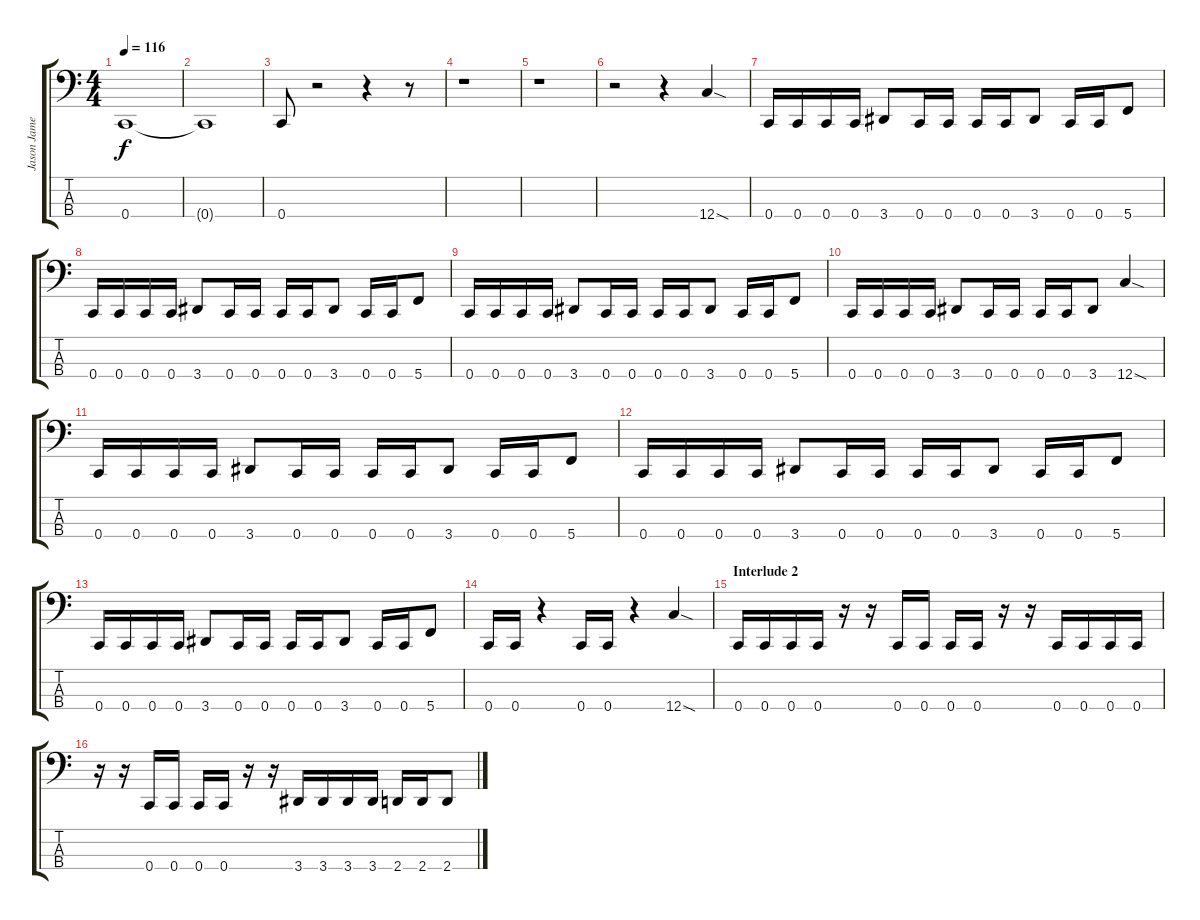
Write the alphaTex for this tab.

\track ("Jason James" "Jason Jame") {instrument electricbasspick}
\staff {score tabs}
\tuning (F2 C2 G1 C1) {hide}
\ts (4 4)
\tempo 116
\clef f4
\ks c
0.4{t}.1{dy f} |
0.4{t}.1 |
0.4.8 r.2 r.4 r.8 |
r.1 |
r.1 |
r.2 r.4 12.4{sod}.4 |
0.4.16 0.4.16 0.4.16 0.4.16 3.4.8 0.4.16 0.4.16 0.4.16 0.4.16 3.4.8 0.4.16 0.4.16 5.4.8 |
0.4.16 0.4.16 0.4.16 0.4.16 3.4.8 0.4.16 0.4.16 0.4.16 0.4.16 3.4.8 0.4.16 0.4.16 5.4.8 |
0.4.16 0.4.16 0.4.16 0.4.16 3.4.8 0.4.16 0.4.16 0.4.16 0.4.16 3.4.8 0.4.16 0.4.16 5.4.8 |
0.4.16 0.4.16 0.4.16 0.4.16 3.4.8 0.4.16 0.4.16 0.4.16 0.4.16 3.4.8 12.4{sod}.4 |
0.4.16 0.4.16 0.4.16 0.4.16 3.4.8 0.4.16 0.4.16 0.4.16 0.4.16 3.4.8 0.4.16 0.4.16 5.4.8 |
0.4.16 0.4.16 0.4.16 0.4.16 3.4.8 0.4.16 0.4.16 0.4.16 0.4.16 3.4.8 0.4.16 0.4.16 5.4.8 |
0.4.16 0.4.16 0.4.16 0.4.16 3.4.8 0.4.16 0.4.16 0.4.16 0.4.16 3.4.8 0.4.16 0.4.16 5.4.8 |
0.4.16 0.4.16 r.4 0.4.16 0.4.16 r.4 12.4{sod}.4 |
\section ("" "Interlude 2")
0.4.16 0.4.16 0.4.16 0.4.16 r.16 r.16 0.4.16 0.4.16 0.4.16 0.4.16 r.16 r.16 0.4.16 0.4.16 0.4.16 0.4.16 |
r.16 r.16 0.4.16 0.4.16 0.4.16 0.4.16 r.16 r.16 3.4.16 3.4.16 3.4.16 3.4.16 2.4.16 2.4.16 2.4.8
